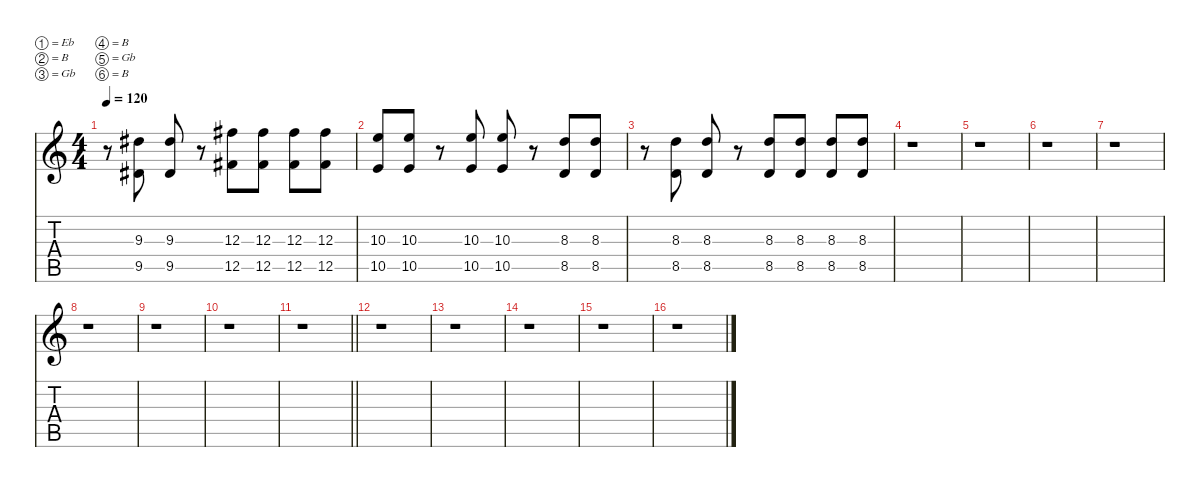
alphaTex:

\defaultSystemsLayout 4
\hideDynamics
\bracketExtendMode nobrackets
\singleTrackTrackNamePolicy hidden
\multiTrackTrackNamePolicy hidden
\firstSystemTrackNameMode fullname
\firstSystemTrackNameOrientation horizontal
\otherSystemsTrackNameOrientation horizontal
\track ("Lead Guitar 1" "dist.guit.") {instrument distortionguitar}
\staff {score tabs}
\tuning (Eb4 B3 Gb3 B2 Gb2 B1)
\ts (4 4)
\tempo 120
\clef g2
\ks c
r.8{dy f beam Down} (9.3{acc #} 9.5{acc #}).8{beam Up} (9.3{acc #} 9.5{acc #}).8{beam Up} r.8{beam Up} (12.3{acc #} 12.5{acc #}).8{beam Down} (12.3{acc #} 12.5{acc #}).8{beam Down} (12.3{acc #} 12.5{acc #}).8{beam Down} (12.3{acc #} 12.5{acc #}).8{beam Down} |
(10.3 10.5).8{beam Up} (10.3 10.5).8{beam Up} r.8{beam Up} (10.3 10.5).8{beam Up} (10.3 10.5).8{beam Up} r.8{beam Up} (8.3 8.5).8{beam Up} (8.3 8.5).8{beam Up} |
r.8{beam Down} (8.3 8.5).8{beam Up} (8.3 8.5).8{beam Up} r.8{beam Up} (8.3 8.5).8{beam Up} (8.3 8.5).8{beam Up} (8.3 8.5).8{beam Up} (8.3 8.5).8{beam Up} |
r.1{beam Down} |
r.1{beam Down} |
r.1{beam Down} |
r.1{beam Down} |
r.1{beam Down} |
r.1{beam Down} |
r.1{beam Down} |
\barLineRight lightlight
r.1{beam Down} |
r.1{beam Down} |
r.1{beam Down} |
r.1{beam Down} |
r.1{beam Down} |
r.1{beam Down}
